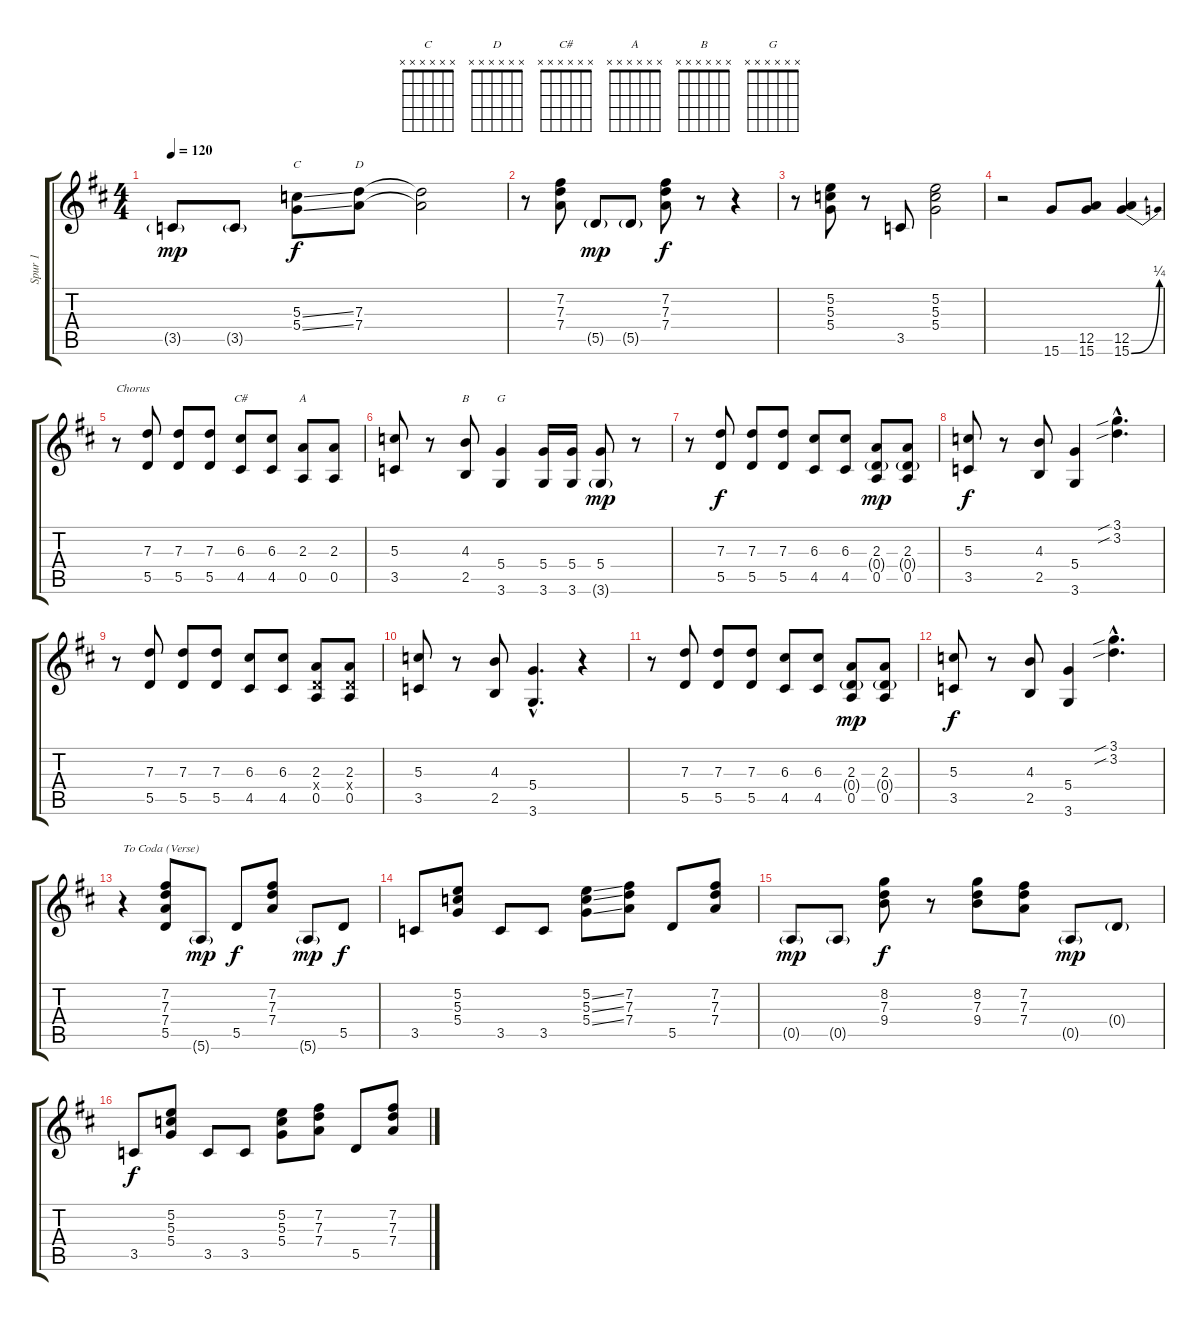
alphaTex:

\track ("Spur 1" "Spur 1") {instrument distortionguitar}
\staff {score tabs}
\tuning (E4 B3 G3 D3 A2 E2) {hide}
\chord ("C" x x x x x x)
\chord ("D" x x x x x x)
\chord ("C#" x x x x x x)
\chord ("A" x x x x x x)
\chord ("B" x x x x x x)
\chord ("G" x x x x x x)
\ts (4 4)
\tempo 120
\clef g2
\ks d
3.5{g}.8{dy mp} 3.5{g}.8 (5.3{ss} 5.4{ss}).8{ch "C" dy f} (7.3 7.4).8{ch "D"} (7.3{t} 7.4{t}).2 |
r.8 (7.2 7.3 7.4).8 5.5{g}.8{dy mp} 5.5{g}.8 (7.2 7.3 7.4).8{dy f} r.8 r.4 |
r.8 (5.2 5.3 5.4).8 r.8 3.5.8 (5.2 5.3 5.4).2 |
r.2 15.6.8 (12.5 15.6).8 (12.5 15.6{be (bend 0 0 60 1)}).4 |
r.8{txt "Chorus"} (7.3 5.5).8 (7.3 5.5).8 (7.3 5.5).8 (6.3 4.5).8{ch "C#"} (6.3 4.5).8 (2.3 0.5).8{ch "A"} (2.3 0.5).8 |
(5.3 3.5).8 r.8 (4.3 2.5).8{ch "B"} (5.4 3.6).4{ch "G"} (5.4 3.6).16 (5.4 3.6).16 (5.4 3.6{g}).8{dy mp} r.8 |
r.8 (7.3 5.5).8{dy f} (7.3 5.5).8 (7.3 5.5).8 (6.3 4.5).8 (6.3 4.5).8 (2.3 0.4{g} 0.5).8{dy mp} (2.3 0.4{g} 0.5).8 |
(5.3 3.5).8{dy f} r.8 (4.3 2.5).8 (5.4 3.6).4 (3.1{sib hac} 3.2{sib hac}).4{d} |
r.8 (7.3 5.5).8 (7.3 5.5).8 (7.3 5.5).8 (6.3 4.5).8 (6.3 4.5).8 (2.3 0.4{x} 0.5).8 (2.3 0.4{x} 0.5).8 |
(5.3 3.5).8 r.8 (4.3 2.5).8 (5.4{hac} 3.6{hac}).4{d} r.4 |
r.8 (7.3 5.5).8 (7.3 5.5).8 (7.3 5.5).8 (6.3 4.5).8 (6.3 4.5).8 (2.3 0.4{g} 0.5).8{dy mp} (2.3 0.4{g} 0.5).8 |
(5.3 3.5).8{dy f} r.8 (4.3 2.5).8 (5.4 3.6).4 (3.1{sib hac} 3.2{sib hac}).4{d} |
r.4{txt "To Coda (Verse)"} (7.2 7.3 7.4 5.5).8 5.6{g}.8{dy mp} 5.5.8{dy f} (7.2 7.3 7.4).8 5.6{g}.8{dy mp} 5.5.8{dy f} |
3.5.8 (5.2 5.3 5.4).8 3.5.8 3.5.8 (5.2{ss} 5.3{ss} 5.4{ss}).8 (7.2 7.3 7.4).8 5.5.8 (7.2 7.3 7.4).8 |
0.5{g}.8{dy mp} 0.5{g}.8 (8.2 7.3 9.4).8{dy f} r.8 (8.2 7.3 9.4).8 (7.2 7.3 7.4).8 0.5{g}.8{dy mp} 0.4{g}.8 |
3.5.8{dy f} (5.2 5.3 5.4).8 3.5.8 3.5.8 (5.2 5.3 5.4).8 (7.2 7.3 7.4).8 5.5.8 (7.2 7.3 7.4).8
